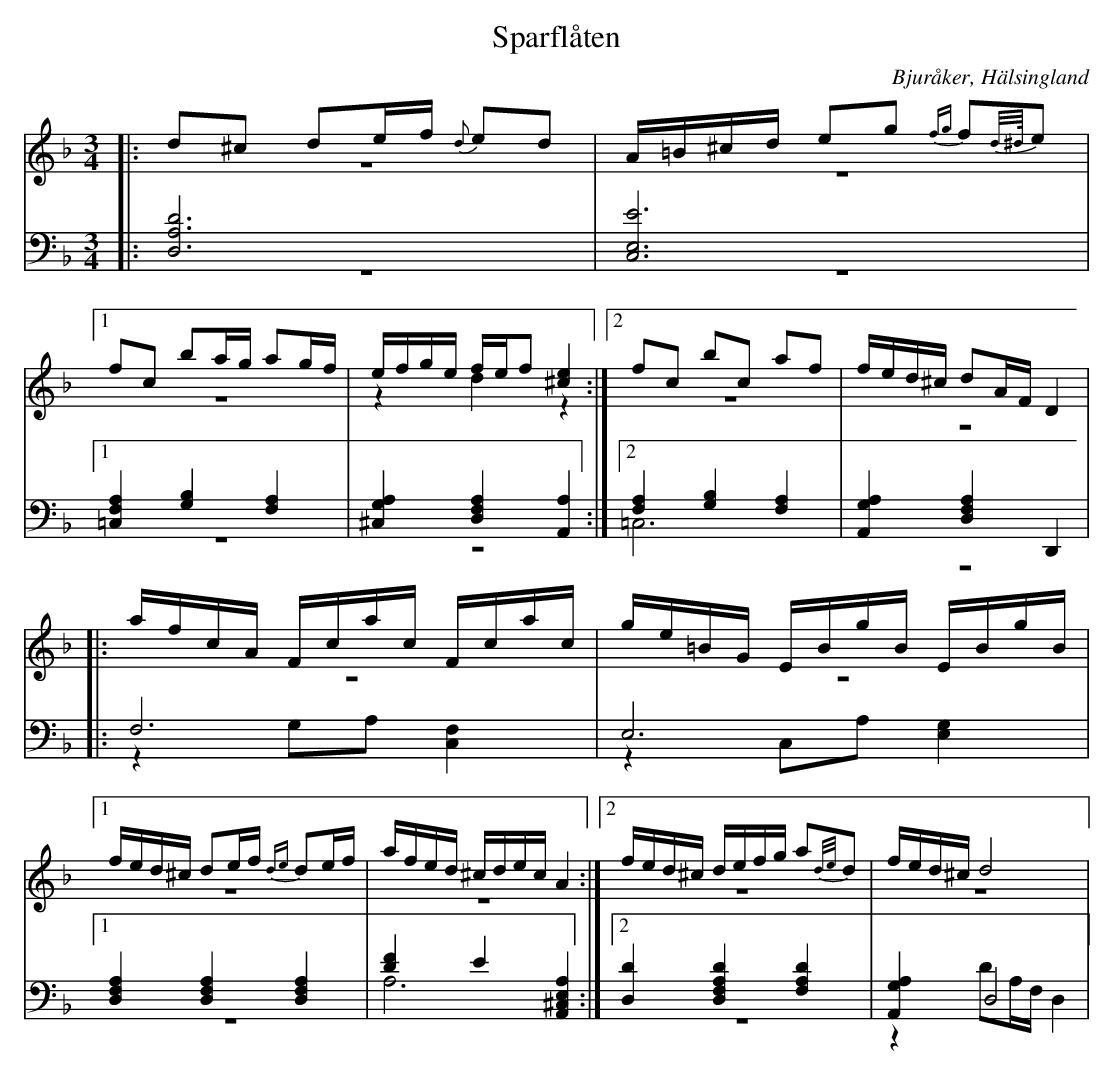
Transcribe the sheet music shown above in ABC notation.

X:1
T: Sparflåten
O: Bjuråker, Hälsingland
M: 3/4
L: 1/8
K: Dm
V:1
V:2 merge
V:3
V:4 merge
V:1
|:d^c de/f/ {d}ed|A/=B/^c/d/ eg {fg}f{d/^d//}e|1 fc ba/g/ ag/f/| e/f/g/e/ f/e/f [^c2e2]:|2 fc bc af|f/e/d/^c/ dA/F/ D2|
|:a/f/c/A/  F/c/a/c/ F/c/a/c/|g/e/=B/G/  E/B/g/B/  E/B/g/B/|1 f/e/d/^c/ de/f/ {de}de/f/|a/f/e/d/ ^c/d/e/c/ A2:|2 f/e/d/^c/ d/e/f/g/ a{d/e/}d|f/e/d/^c/ d4|
V:2
|:z6|z6|1 z6|z2 d2 z2:|2 z6|z6|
|:z6|z6|1 z6|z6:|2 z6|z6|
V:3 clef=bass
|:[D,6A,6D6]|[E,6C,6E6]|1 [=C,2F,2A,2] [G,2B,2] [F,2A,2]|[^C,2G,2A,2] [D,2F,2A,2] [A,,2A,2]:|2 [F,2A,2] [G,2B,2] [F,2A,2]|[A,,2G,2A,2] [D,2F,2A,2] D,,2|
|:F,6|E,6|1 [D,2F,2A,2] [D,2F,2A,2] [D,2F,2A,2]|[D2F2] E2 [A,,2^C,2E,2A,2]:|2 [D,2D2] [D,2F,2A,2D2] [F,2A,2D2]|[A,,2G,2A,2] D,4|
V:4 clef=bass
|:z6|z6|1 z6|z6:|2 =C,6|z6|
|:z2 G,A, [C,2F,2]|z2 C,A, [E,2G,2]|1 z6|A,6:|2 z6|z2 DA,/F,/ D,2|
